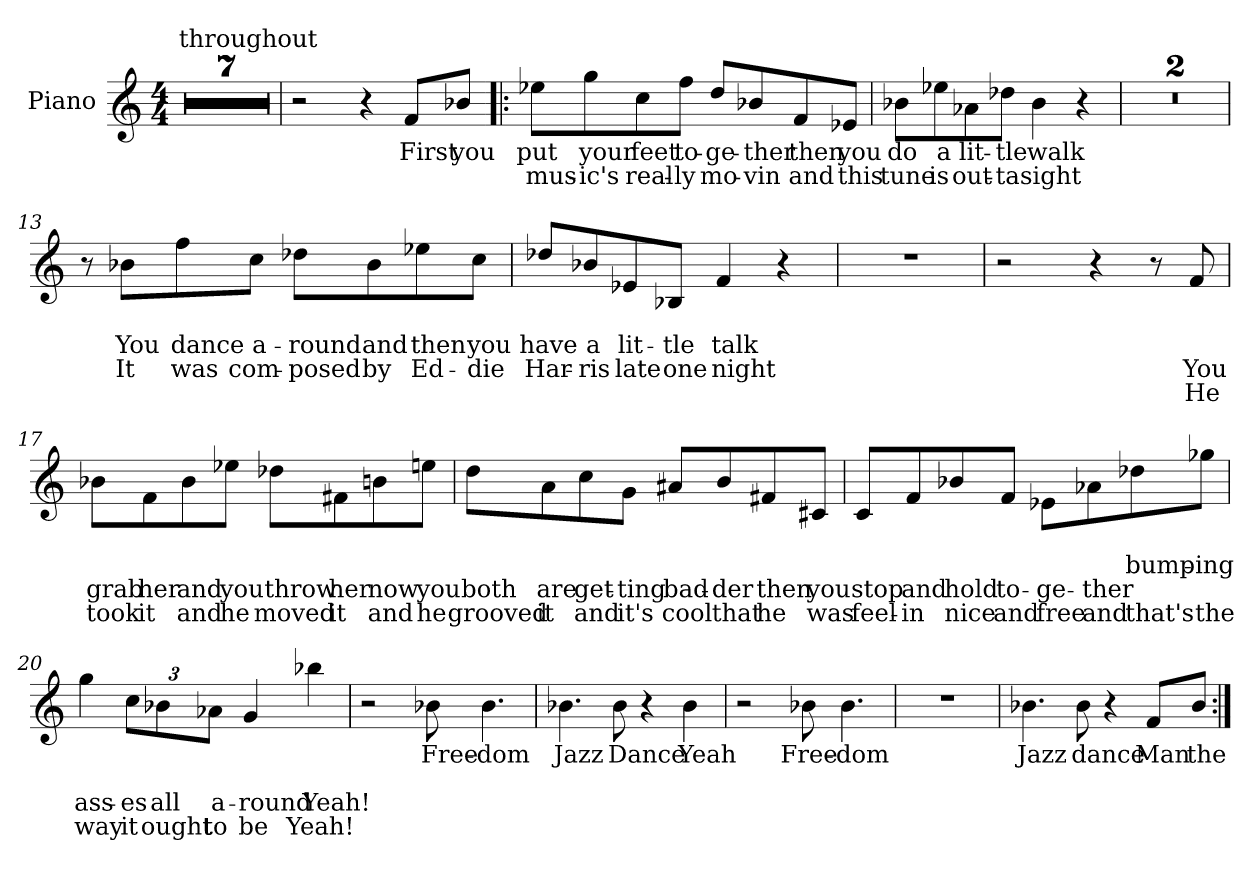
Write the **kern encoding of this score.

**kern	**text	**text	**text	**text
*part1	*part1	*part1	*part1	*part1
*staff1	*staff1	*staff1	*staff1	*staff1
*I"Piano	*	*	*	*
*I'Pno.	*	*	*	*
*clefG2	*	*	*	*
*k[]	*	*	*	*
*M4/4	*	*	*	*
=1	=1	=1	=1	=1
!LO:TX:a:t=throughout	!	!	!	!
1r	.	.	.	.
=2	=2	=2	=2	=2
1r	.	.	.	.
=3	=3	=3	=3	=3
1r	.	.	.	.
=4	=4	=4	=4	=4
1r	.	.	.	.
!!LO:LB:g=z
=5	=5	=5	=5	=5
1r	.	.	.	.
=6	=6	=6	=6	=6
1r	.	.	.	.
=7	=7	=7	=7	=7
1r	.	.	.	.
=8	=8	=8	=8	=8
2r	.	.	.	.
4r	.	.	.	.
!	!LO:LY:b	!	!	!
8f/L	First	.	.	.
!	!LO:LY:b	!	!	!
8b-X/J	you	.	.	.
!!LO:LB:g=z
=9!|:	=9!|:	=9!|:	=9!|:	=9!|:
!	!LO:LY:b	!LO:LY:b	!	!
8ee-X\L	put	mus-	.	.
!	!LO:LY:b	!LO:LY:b	!	!
8gg\	your	-ic's	.	.
!	!LO:LY:b	!LO:LY:b	!	!
8cc\	feet	real-	.	.
!	!LO:LY:b	!LO:LY:b	!	!
8ff\J	to-	-ly	.	.
!	!LO:LY:b	!LO:LY:b	!	!
8dd/L	-ge-	mo-	.	.
!	!LO:LY:b	!LO:LY:b	!	!
8b-X/	-ther	-vin	.	.
!	!LO:LY:b	!LO:LY:b	!	!
8f/	then	and	.	.
!	!LO:LY:b	!LO:LY:b	!	!
8e-X/J	you	this	.	.
=10	=10	=10	=10	=10
!	!LO:LY:b	!LO:LY:b	!	!
8b-X\L	do	tune	.	.
!	!LO:LY:b	!LO:LY:b	!	!
8ee-X\	a	is	.	.
!	!LO:LY:b	!LO:LY:b	!	!
8a-X\	lit-	out-	.	.
!	!LO:LY:b	!LO:LY:b	!	!
8dd-X\J	-tle	-ta	.	.
!	!LO:LY:b	!LO:LY:b	!	!
4b-\	walk	sight	.	.
4r	.	.	.	.
=11	=11	=11	=11	=11
1r	.	.	.	.
!!LO:LB:g=z
=12	=12	=12	=12	=12
1r	.	.	.	.
=13	=13	=13	=13	=13
8r	.	.	.	.
!	!	!LO:LY:b	!LO:LY:b	!
8b-X\L	.	You	It	.
!	!	!LO:LY:b	!LO:LY:b	!
8ff\	.	dance	was	.
!	!	!LO:LY:b	!LO:LY:b	!
8cc\J	.	a-	com-	.
!	!	!LO:LY:b	!LO:LY:b	!
8dd-X\L	.	-round	-posed	.
!	!	!LO:LY:b	!LO:LY:b	!
8b-\	.	and	by	.
!	!	!LO:LY:b	!LO:LY:b	!
8ee-X\	.	then	Ed-	.
!	!	!LO:LY:b	!LO:LY:b	!
8cc\J	.	you	-die	.
=14	=14	=14	=14	=14
!	!	!LO:LY:b	!LO:LY:b	!
8dd-X/L	.	have	Har-	.
!	!	!LO:LY:b	!LO:LY:b	!
8b-X/	.	a	-ris	.
!	!	!LO:LY:b	!LO:LY:b	!
8e-X/	.	lit-	late	.
!	!	!LO:LY:b	!LO:LY:b	!
8B-X/J	.	-tle	one	.
!	!	!LO:LY:b	!LO:LY:b	!
4f/	.	talk	night	.
4r	.	.	.	.
!!LO:LB:g=z
=15	=15	=15	=15	=15
1r	.	.	.	.
=16	=16	=16	=16	=16
2r	.	.	.	.
4r	.	.	.	.
8r	.	.	.	.
!	!	!	!LO:LY:b	!LO:LY:b
8f/	.	.	You	He
=17	=17	=17	=17	=17
!	!	!	!LO:LY:b	!LO:LY:b
8b-X\L	.	.	grab	took
!	!	!	!LO:LY:b	!LO:LY:b
8f\	.	.	her	it
!	!	!	!LO:LY:b	!LO:LY:b
8b-\	.	.	and	and
!	!	!	!LO:LY:b	!LO:LY:b
8ee-X\J	.	.	you	he
!	!	!	!LO:LY:b	!LO:LY:b
8dd-X\L	.	.	throw	moved
!	!	!	!LO:LY:b	!LO:LY:b
8f#X\	.	.	her	it
!	!	!	!LO:LY:b	!LO:LY:b
8bn\	.	.	now	and
!	!	!	!LO:LY:b	!LO:LY:b
8een\J	.	.	you	he
!!LO:LB:g=z
=18	=18	=18	=18	=18
!	!	!	!LO:LY:b	!LO:LY:b
8dd\L	.	.	both	grooved
!	!	!	!LO:LY:b	!LO:LY:b
8a\	.	.	are	it
!	!	!	!LO:LY:b	!LO:LY:b
8cc\	.	.	get-	and
!	!	!	!LO:LY:b	!LO:LY:b
8g\J	.	.	-ting	it's
!	!	!	!LO:LY:b	!LO:LY:b
8a#X/L	.	.	bad-	cool
!	!	!	!LO:LY:b	!LO:LY:b
8b/	.	.	-der	that
!	!	!	!LO:LY:b	!LO:LY:b
8f#X/	.	.	then	he
!	!	!	!LO:LY:b	!LO:LY:b
8c#X/J	.	.	you	was
=19	=19	=19	=19	=19
!	!	!	!LO:LY:b	!LO:LY:b
8c/L	.	.	stop	feel-
!	!	!	!LO:LY:b	!LO:LY:b
8f/	.	.	and	-in
!	!	!	!LO:LY:b	!LO:LY:b
8b-X/	.	.	hold	nice
!	!	!	!LO:LY:b	!LO:LY:b
8f/J	.	.	to-	and
!	!	!	!LO:LY:b	!LO:LY:b
8e-X\L	.	.	-ge-	free
!	!	!	!LO:LY:b	!LO:LY:b
8a-X\	.	.	-ther	and
!	!	!LO:LY:b	!	!LO:LY:b
8dd-X\	.	bump-	.	that's
!	!	!LO:LY:b	!	!LO:LY:b
8gg-X\J	.	-ing	.	the
=20	=20	=20	=20	=20
!	!	!	!LO:LY:b	!LO:LY:b
4gg\	.	.	ass-	way
*Xbrackettup	*	*	*	*
!	!	!	!LO:LY:b	!LO:LY:b
12cc\L	.	.	-es	it
!	!	!	!LO:LY:b	!LO:LY:b
12b-X\	.	.	all	ought
!	!	!	!LO:LY:b	!LO:LY:b
12a-X\J	.	.	a-	to
!	!	!	!LO:LY:b	!LO:LY:b
4g/	.	.	-round	be
!	!	!	!LO:LY:b	!LO:LY:b
4bb-X\	.	.	Yeah!	Yeah!
!!LO:LB:g=z
=21	=21	=21	=21	=21
2r	.	.	.	.
!	!LO:LY:b	!	!	!
8b-X\	Free-	.	.	.
!	!LO:LY:b	!	!	!
4.b-\	-dom	.	.	.
=22	=22	=22	=22	=22
!	!LO:LY:b	!	!	!
4.b-X\	Jazz	.	.	.
!	!LO:LY:b	!	!	!
8b-\	Dance	.	.	.
4r	.	.	.	.
!	!LO:LY:b	!	!	!
4b-\	Yeah	.	.	.
=23	=23	=23	=23	=23
2r	.	.	.	.
!	!LO:LY:b	!	!	!
8b-X\	Free-	.	.	.
!	!LO:LY:b	!	!	!
4.b-\	-dom	.	.	.
=24	=24	=24	=24	=24
1r	.	.	.	.
!!LO:PB:g=z
=25	=25	=25	=25	=25
!	!LO:LY:b	!	!	!
4.b-X\	Jazz	.	.	.
!	!LO:LY:b	!	!	!
8b-\	dance	.	.	.
4r	.	.	.	.
!	!LO:LY:b	!	!	!
8f/L	Man	.	.	.
!	!LO:LY:b	!	!	!
8b-/J	the	.	.	.
=:|!	=:|!	=:|!	=:|!	=:|!
*-	*-	*-	*-	*-
